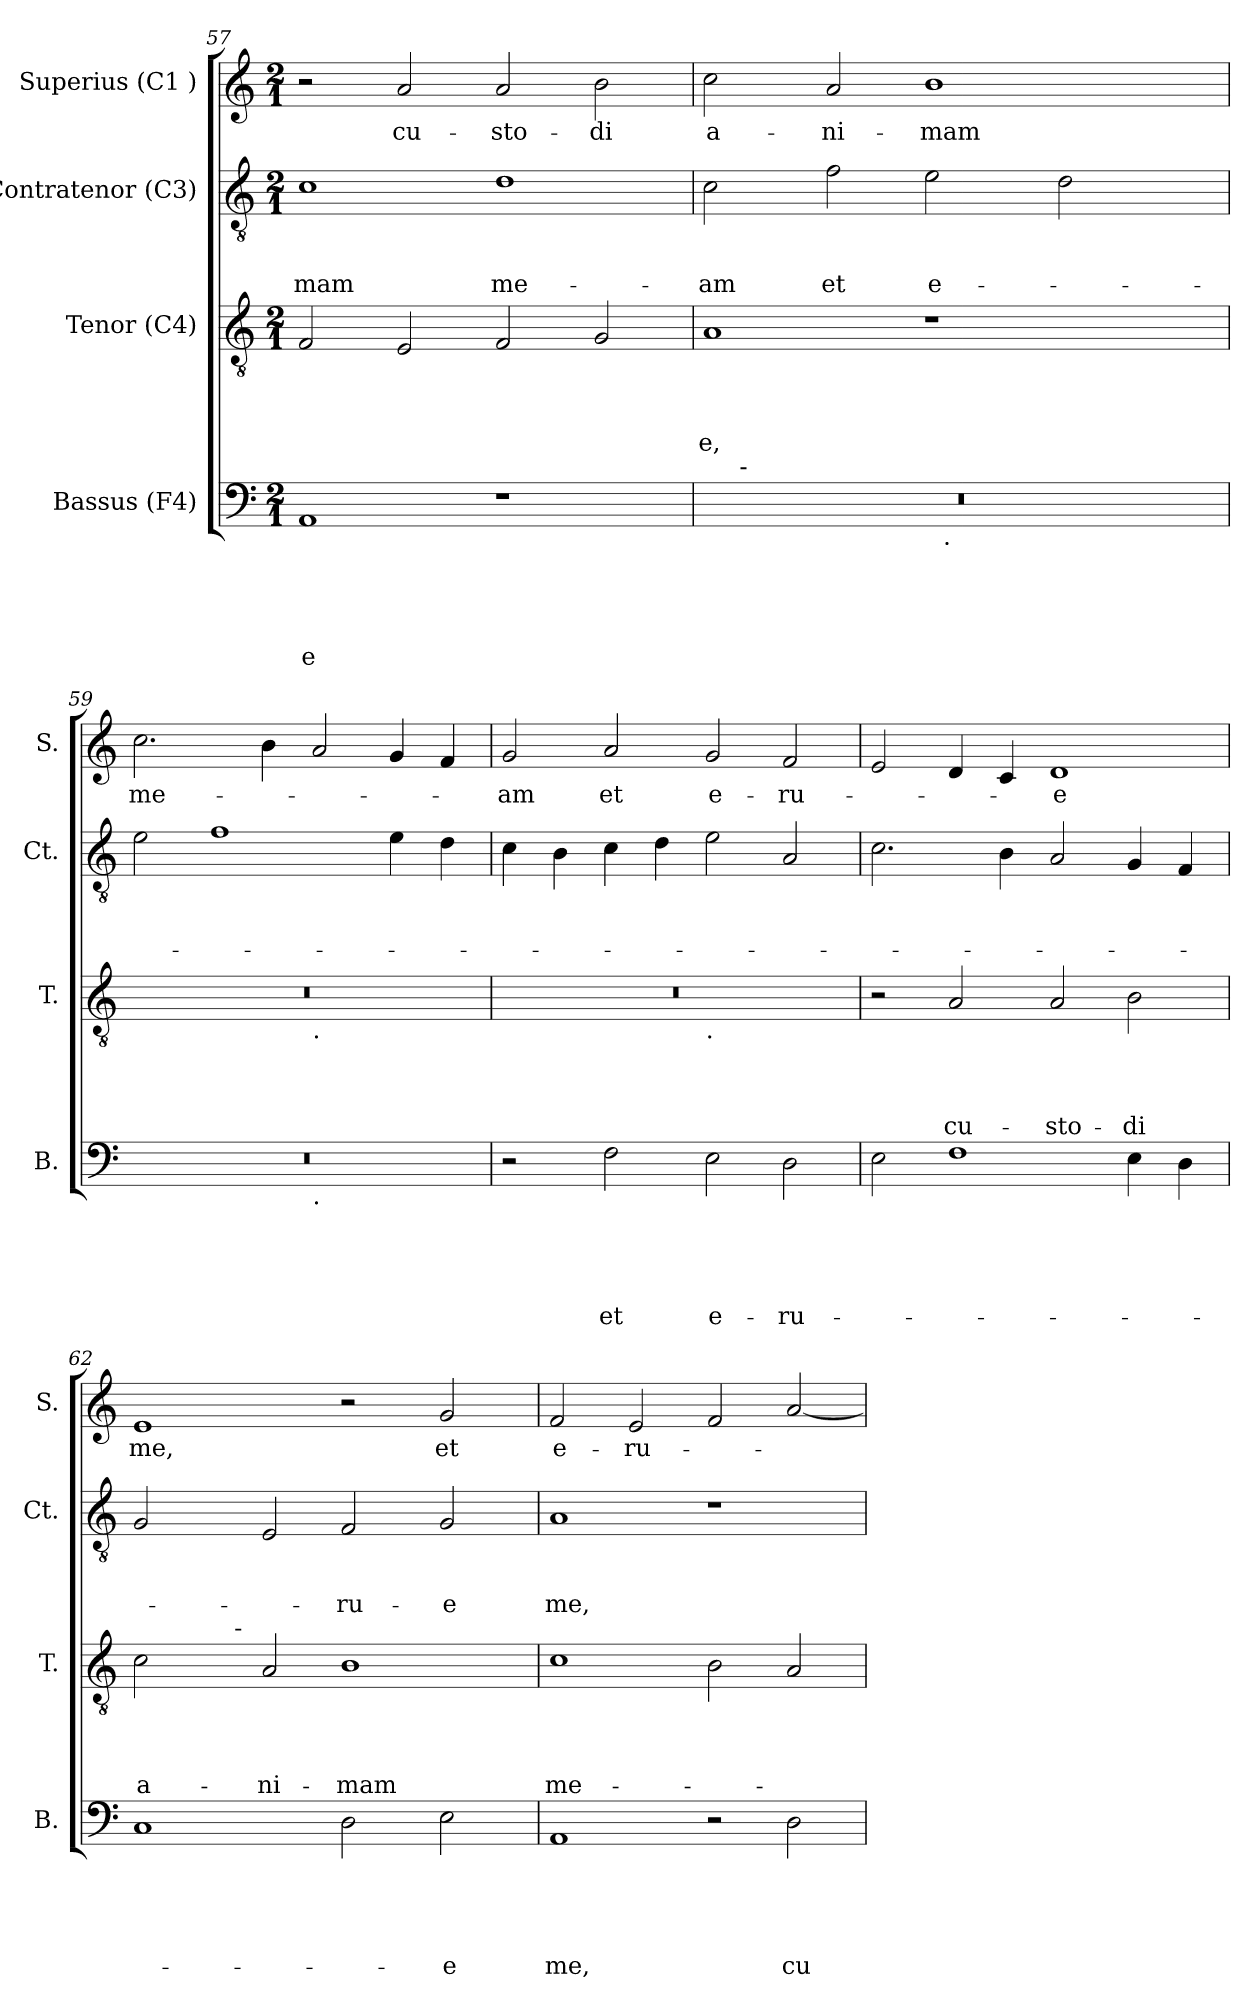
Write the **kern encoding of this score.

**kern	**text	**text	**text	**text	**text	**kern	**text	**text	**text	**text	**kern	**text	**text	**text	**kern	**text
*part4	*part4	*part4	*part4	*part4	*part4	*part3	*part3	*part3	*part3	*part3	*part2	*part2	*part2	*part2	*part1	*part1
*staff4	*staff4	*staff4	*staff4	*staff4	*staff4	*staff3	*staff3	*staff3	*staff3	*staff3	*staff2	*staff2	*staff2	*staff2	*staff1	*staff1
*I"Bassus (F4)	*	*	*	*	*	*I"Tenor (C4)	*	*	*	*	*I"Contratenor (C3)	*	*	*	*I"Superius (C1 )	*
*I'B.	*	*	*	*	*	*I'T.	*	*	*	*	*I'Ct.	*	*	*	*I'S.	*
*clefF4	*	*	*	*	*	*clefGv2	*	*	*	*	*clefGv2	*	*	*	*clefG2	*
*k[]	*	*	*	*	*	*k[]	*	*	*	*	*k[]	*	*	*	*k[]	*
*C:	*	*	*	*	*	*C:	*	*	*	*	*C:	*	*	*	*C:	*
*M2/1	*	*	*	*	*	*M2/1	*	*	*	*	*M2/1	*	*	*	*M2/1	*
=57	=57	=57	=57	=57	=57	=57	=57	=57	=57	=57	=57	=57	=57	=57	=57	=57
!	!	!	!	!	!LO:LY:b:rj	!	!	!	!	!	!	!	!	!LO:LY:b	!	!
1AA	.	.	.	.	-e	2F/	.	.	.	.	1c	.	.	-mam	2r	.
!	!	!	!	!	!	!	!	!	!	!	!	!	!	!	!	!LO:LY:b
.	.	.	.	.	.	2E/	.	.	.	.	.	.	.	.	2a/	cu-
!	!	!	!	!	!	!	!	!	!	!	!	!	!	!LO:LY:b	!	!LO:LY:b
1r	.	.	.	.	.	2F/	.	.	.	.	1d	.	.	me-	2a/	-sto-
!	!	!	!	!	!	!	!	!	!	!	!	!	!	!	!	!LO:LY:b
.	.	.	.	.	.	2G/	.	.	.	.	.	.	.	.	2b\	-di
!!LO:LB:g=z
=58	=58	=58	=58	=58	=58	=58	=58	=58	=58	=58	=58	=58	=58	=58	=58	=58
!	!	!	!	!	!	!	!	!	!	!LO:LY:b	!	!	!	!LO:LY:b	!	!LO:LY:b
*^	*	*	*	*	*	*	*	*	*	*	*	*	*	*	*	*
*	*^	*	*	*	*	*	*	*	*	*	*	*	*	*	*	*	*
0r	16.ryy	1ryy	.	.	.	.	.	1A	.	.	.	-e,	2c\	.	.	-am	2cc\	a-
!	!LO:TX:a:t=-	!	!	!	!	!	!	!	!	!	!	!	!	!	!	!	!	!
.	1ryy	.	.	.	.	.	.	.	.	.	.	.	.	.	.	.	.	.
!	!	!	!	!	!	!	!	!	!	!	!	!	!	!	!	!LO:LY:b	!	!LO:LY:b
.	.	.	.	.	.	.	.	.	.	.	.	.	2f\	.	.	et	2a/	-ni-
!	!	!	!	!	!	!	!	!	!	!	!	!	!	!	!	!LO:LY:b:rj	!	!LO:LY:b
.	.	32ryy	.	.	.	.	.	1r	.	.	.	.	2e\	.	.	e-	1b	-mam
!	!	!LO:TX:b:t=.	!	!	!	!	!	!	!	!	!	!	!	!	!	!	!	!
.	.	2ryy	.	.	.	.	.	.	.	.	.	.	.	.	.	.	.	.
.	2ryy	.	.	.	.	.	.	.	.	.	.	.	.	.	.	.	.	.
.	.	.	.	.	.	.	.	.	.	.	.	.	2d\	.	.	.	.	.
.	.	4...ryy	.	.	.	.	.	.	.	.	.	.	.	.	.	.	.	.
.	4ryy	.	.	.	.	.	.	.	.	.	.	.	.	.	.	.	.	.
.	8ryy	.	.	.	.	.	.	.	.	.	.	.	.	.	.	.	.	.
.	32ryy	.	.	.	.	.	.	.	.	.	.	.	.	.	.	.	.	.
=59	=59	=59	=59	=59	=59	=59	=59	=59	=59	=59	=59	=59	=59	=59	=59	=59	=59	=59
!	!	!	!	!	!	!	!	!	!	!	!	!	!	!	!	!	!	!LO:LY:b
*	*v	*v	*	*	*	*	*	*^	*	*	*	*	*	*	*	*	*	*
0r	1ryy	.	.	.	.	.	0r	1ryy	.	.	.	.	2e\	.	.	.	2.cc\	me-
.	.	.	.	.	.	.	.	.	.	.	.	.	1f	.	.	.	.	.
.	.	.	.	.	.	.	.	.	.	.	.	.	.	.	.	.	4b\	.
!	!	!	!	!	!	!	!	!LO:TX:b:t=.	!	!	!	!	!	!	!	!	!	!
!	!LO:TX:b:t=.	!	!	!	!	!	!	!	!	!	!	!	!	!	!	!	!	!
.	1ryy	.	.	.	.	.	.	1ryy	.	.	.	.	.	.	.	.	2a/	.
.	.	.	.	.	.	.	.	.	.	.	.	.	4e\	.	.	.	4g/	.
.	.	.	.	.	.	.	.	.	.	.	.	.	4d\	.	.	.	4f/	.
=60	=60	=60	=60	=60	=60	=60	=60	=60	=60	=60	=60	=60	=60	=60	=60	=60	=60	=60
!	!	!	!	!	!	!	!	!	!	!	!	!	!	!	!	!	!	!LO:LY:b
*v	*v	*	*	*	*	*	*	*	*	*	*	*	*	*	*	*	*	*
2r	.	.	.	.	.	0r	1ryy	.	.	.	.	4c\	.	.	.	2g/	-am
.	.	.	.	.	.	.	.	.	.	.	.	4B\	.	.	.	.	.
!	!	!	!	!	!LO:LY:b	!	!	!	!	!	!	!	!	!	!	!	!LO:LY:b
2F\	.	.	.	.	et	.	.	.	.	.	.	4c\	.	.	.	2a/	et
.	.	.	.	.	.	.	.	.	.	.	.	4d\	.	.	.	.	.
!	!	!	!	!	!	!	!LO:TX:b:t=.	!	!	!	!	!	!	!	!	!	!
!	!	!	!	!	!LO:LY:b	!	!	!	!	!	!	!	!	!	!	!	!LO:LY:b
2E\	.	.	.	.	e-	.	1ryy	.	.	.	.	2e\	.	.	.	2g/	e-
!	!	!	!	!	!LO:LY:b	!	!	!	!	!	!	!	!	!	!	!	!LO:LY:b
2D\	.	.	.	.	-ru-	.	.	.	.	.	.	2A/	.	.	.	2f/	-ru-
*	*	*	*	*	*	*v	*v	*	*	*	*	*	*	*	*	*	*
=61	=61	=61	=61	=61	=61	=61	=61	=61	=61	=61	=61	=61	=61	=61	=61	=61
2E\	.	.	.	.	.	2r	.	.	.	.	2.c\	.	.	.	2e/	.
!	!	!	!	!	!	!	!	!	!	!LO:LY:b	!	!	!	!	!	!
1F	.	.	.	.	.	2A/	.	.	.	cu-	.	.	.	.	4d/	.
.	.	.	.	.	.	.	.	.	.	.	4B\	.	.	.	4c/	.
!	!	!	!	!	!	!	!	!	!	!LO:LY:b	!	!	!	!	!	!LO:LY:b:rj
.	.	.	.	.	.	2A/	.	.	.	-sto-	2A/	.	.	.	1d	-e
!	!	!	!	!	!	!	!	!	!	!LO:LY:b	!	!	!	!	!	!
4E\	.	.	.	.	.	2B\	.	.	.	-di	4G/	.	.	.	.	.
4D\	.	.	.	.	.	.	.	.	.	.	4F/	.	.	.	.	.
!!LO:PB:g=z
=62	=62	=62	=62	=62	=62	=62	=62	=62	=62	=62	=62	=62	=62	=62	=62	=62
!	!	!	!	!	!	!	!	!	!	!LO:LY:b	!	!	!	!	!	!LO:LY:b
*	*	*	*	*	*	*^	*	*	*	*	*	*	*	*	*	*
1C	.	.	.	.	.	2c\	4ryy	.	.	.	a-	2G/	.	.	.	1e	me,
.	.	.	.	.	.	.	8ryy	.	.	.	.	.	.	.	.	.	.
.	.	.	.	.	.	.	32ryy	.	.	.	.	.	.	.	.	.	.
!	!	!	!	!	!	!	!LO:TX:a:t=-	!	!	!	!	!	!	!	!	!	!
.	.	.	.	.	.	.	1ryy	.	.	.	.	.	.	.	.	.	.
!	!	!	!	!	!	!	!	!	!	!	!LO:LY:b	!	!	!	!	!	!
.	.	.	.	.	.	2A/	.	.	.	.	-ni-	2E/	.	.	.	.	.
!	!	!	!	!	!	!	!	!	!	!	!LO:LY:b	!	!	!	!LO:LY:b	!	!
2D\	.	.	.	.	.	1B	.	.	.	.	-mam	2F/	.	.	-ru-	2r	.
.	.	.	.	.	.	.	2ryy	.	.	.	.	.	.	.	.	.	.
!	!	!	!	!	!LO:LY:b	!	!	!	!	!	!	!	!	!	!LO:LY:b	!	!LO:LY:b
2E\	.	.	.	.	-e	.	.	.	.	.	.	2G/	.	.	-e	2g/	et
.	.	.	.	.	.	.	16.ryy	.	.	.	.	.	.	.	.	.	.
=63	=63	=63	=63	=63	=63	=63	=63	=63	=63	=63	=63	=63	=63	=63	=63	=63	=63
!	!	!	!	!	!LO:LY:b	!	!	!	!	!	!LO:LY:b	!	!	!	!LO:LY:b	!	!LO:LY:b
*	*	*	*	*	*	*v	*v	*	*	*	*	*	*	*	*	*	*
1AA	.	.	.	.	me,	1c	.	.	.	me-	1A	.	.	me,	2f/	e-
!	!	!	!	!	!	!	!	!	!	!	!	!	!	!	!	!LO:LY:b
.	.	.	.	.	.	.	.	.	.	.	.	.	.	.	2e/	-ru-
2r	.	.	.	.	.	2B\	.	.	.	.	1r	.	.	.	2f/	.
!	!	!	!	!	!LO:LY:b	!	!	!	!	!	!	!	!	!	!	!
2D\	.	.	.	.	cu-	2A/	.	.	.	.	.	.	.	.	[<2a/	.
=	=	=	=	=	=	=	=	=	=	=	=	=	=	=	=	=
*-	*-	*-	*-	*-	*-	*-	*-	*-	*-	*-	*-	*-	*-	*-	*-	*-
